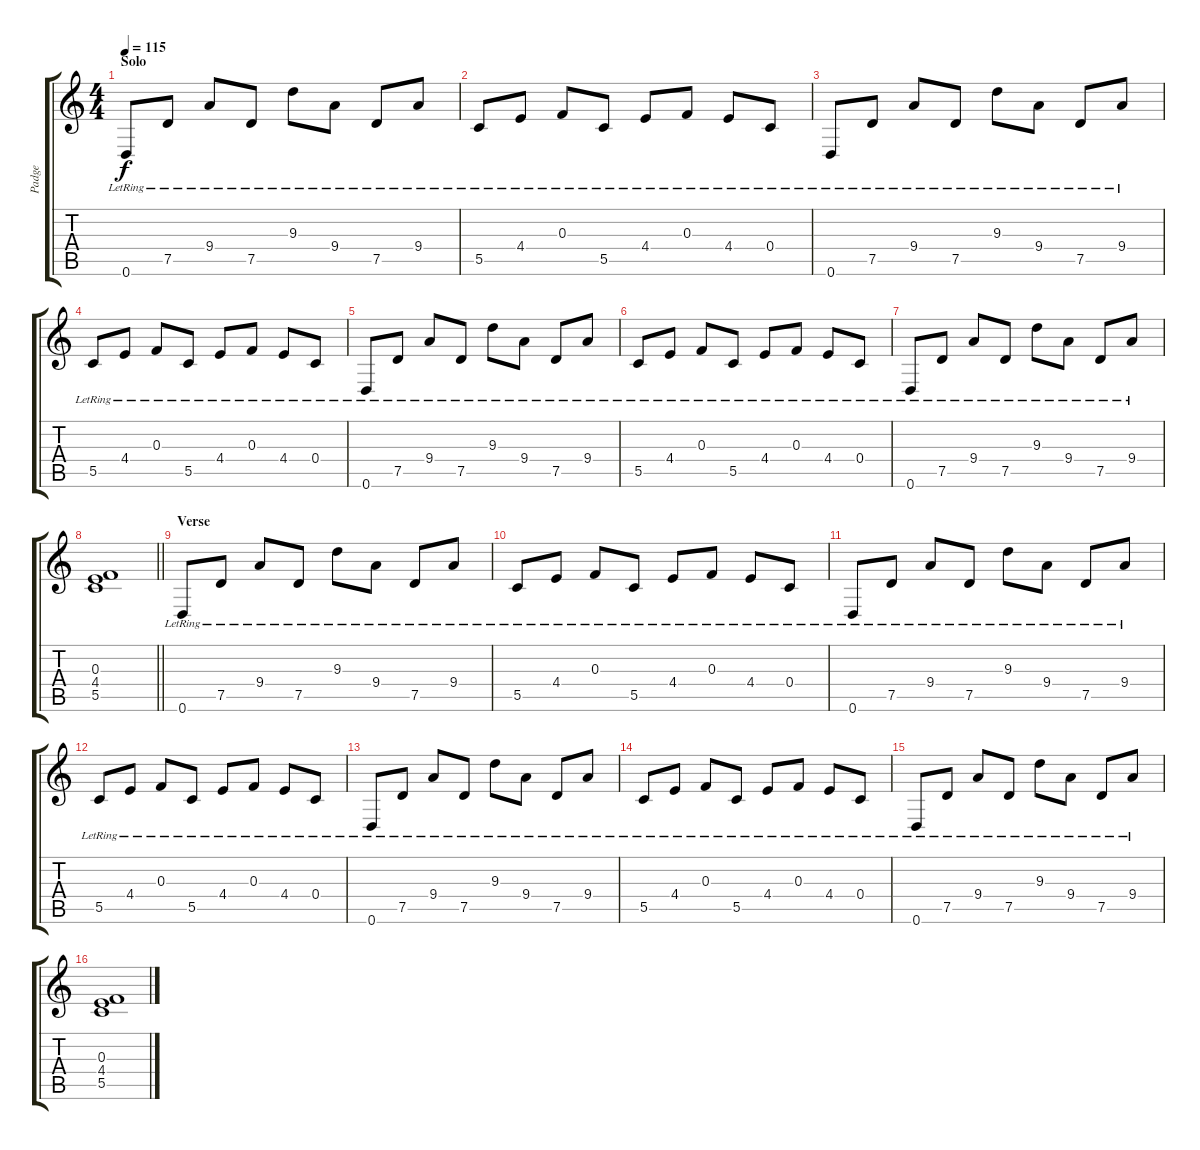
\track ("Padge" "Padge") {instrument distortionguitar}
\staff {score tabs}
\tuning (D4 A3 F3 C3 G2 D2) {hide}
\ts (4 4)
\section ("" "Solo")
\tempo 115
\clef g2
\ks c
0.6{lr}.8{dy f} 7.5{lr}.8 9.4{lr}.8 7.5{lr}.8 9.3{lr}.8 9.4{lr}.8 7.5{lr}.8 9.4{lr}.8 |
5.5{lr}.8 4.4{lr}.8 0.3{lr}.8 5.5{lr}.8 4.4{lr}.8 0.3{lr}.8 4.4{lr}.8 0.4{lr}.8 |
0.6{lr}.8 7.5{lr}.8 9.4{lr}.8 7.5{lr}.8 9.3{lr}.8 9.4{lr}.8 7.5{lr}.8 9.4{lr}.8 |
5.5{lr}.8 4.4{lr}.8 0.3{lr}.8 5.5{lr}.8 4.4{lr}.8 0.3{lr}.8 4.4{lr}.8 0.4{lr}.8 |
0.6{lr}.8 7.5{lr}.8 9.4{lr}.8 7.5{lr}.8 9.3{lr}.8 9.4{lr}.8 7.5{lr}.8 9.4{lr}.8 |
5.5{lr}.8 4.4{lr}.8 0.3{lr}.8 5.5{lr}.8 4.4{lr}.8 0.3{lr}.8 4.4{lr}.8 0.4{lr}.8 |
0.6{lr}.8 7.5{lr}.8 9.4{lr}.8 7.5{lr}.8 9.3{lr}.8 9.4{lr}.8 7.5{lr}.8 9.4{lr}.8 |
\barLineRight lightlight
(0.3 4.4 5.5).1 |
\section ("" "Verse")
0.6{lr}.8 7.5{lr}.8 9.4{lr}.8 7.5{lr}.8 9.3{lr}.8 9.4{lr}.8 7.5{lr}.8 9.4{lr}.8 |
5.5{lr}.8 4.4{lr}.8 0.3{lr}.8 5.5{lr}.8 4.4{lr}.8 0.3{lr}.8 4.4{lr}.8 0.4{lr}.8 |
0.6{lr}.8 7.5{lr}.8 9.4{lr}.8 7.5{lr}.8 9.3{lr}.8 9.4{lr}.8 7.5{lr}.8 9.4{lr}.8 |
5.5{lr}.8 4.4{lr}.8 0.3{lr}.8 5.5{lr}.8 4.4{lr}.8 0.3{lr}.8 4.4{lr}.8 0.4{lr}.8 |
0.6{lr}.8 7.5{lr}.8 9.4{lr}.8 7.5{lr}.8 9.3{lr}.8 9.4{lr}.8 7.5{lr}.8 9.4{lr}.8 |
5.5{lr}.8 4.4{lr}.8 0.3{lr}.8 5.5{lr}.8 4.4{lr}.8 0.3{lr}.8 4.4{lr}.8 0.4{lr}.8 |
0.6{lr}.8 7.5{lr}.8 9.4{lr}.8 7.5{lr}.8 9.3{lr}.8 9.4{lr}.8 7.5{lr}.8 9.4{lr}.8 |
(0.3 4.4 5.5).1
